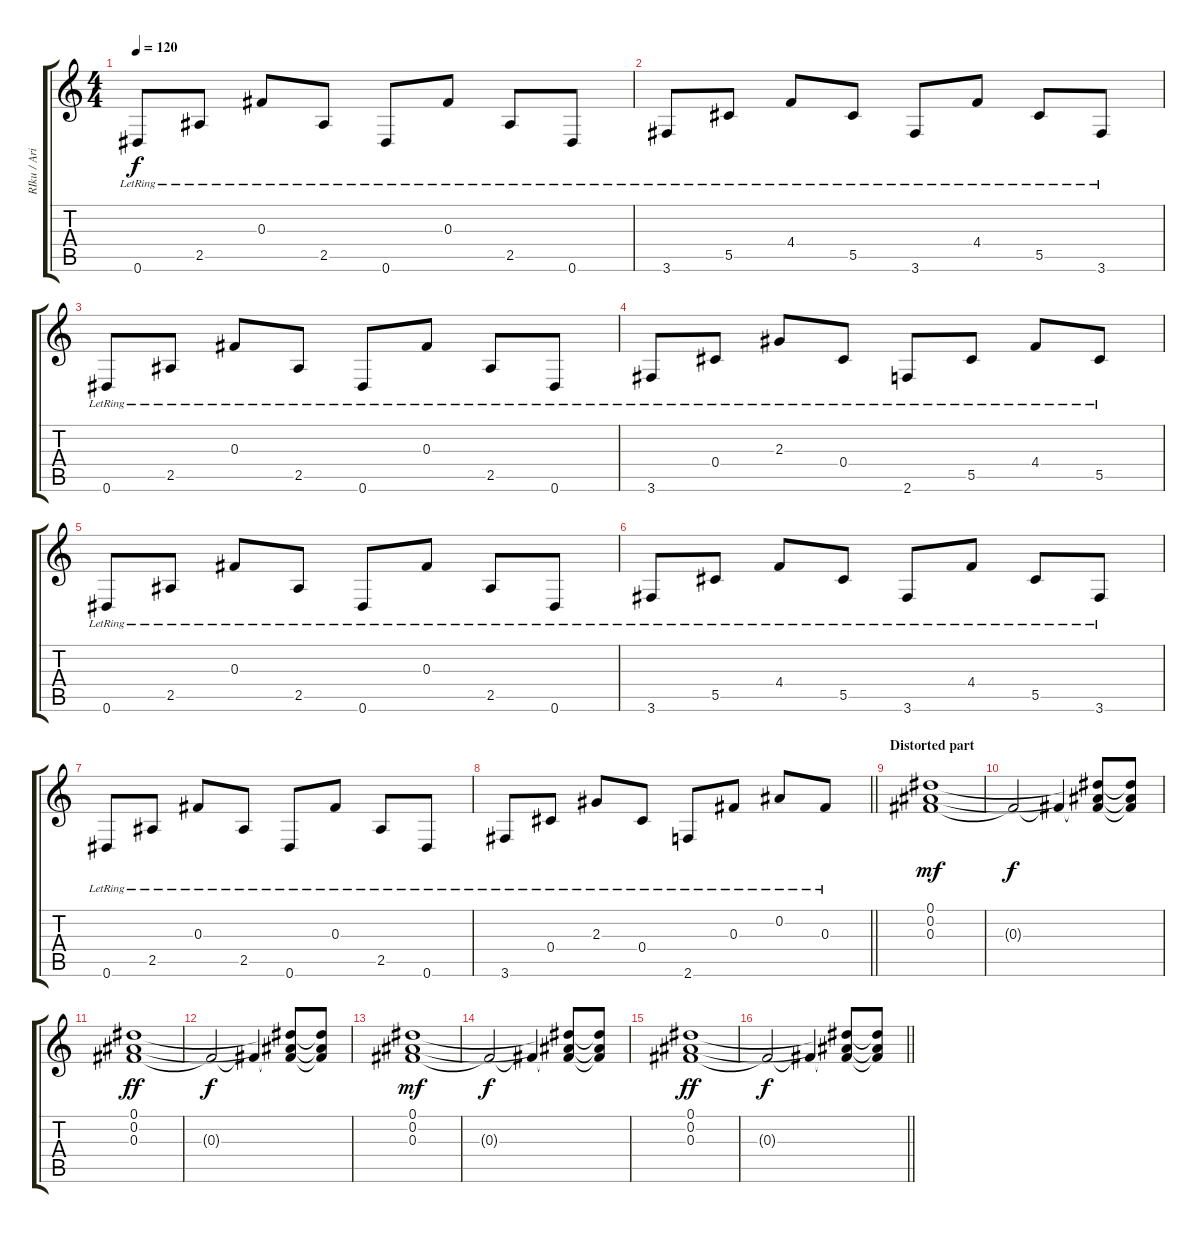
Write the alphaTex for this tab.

\track ("RIku / Ari    Clean/ fill" "RIku / Ari") {instrument electricguitarclean}
\staff {score tabs}
\tuning (Eb4 Bb3 Gb3 Db3 Ab2 Eb2) {hide}
\ts (4 4)
\tempo 120
\clef g2
\ks c
0.6{lr}.8{dy f instrument electricguitarclean} 2.5{lr}.8 0.3{lr}.8 2.5{lr}.8 0.6{lr}.8 0.3{lr}.8 2.5{lr}.8 0.6{lr}.8 |
3.6{lr}.8 5.5{lr}.8 4.4{lr}.8 5.5{lr}.8 3.6{lr}.8 4.4{lr}.8 5.5{lr}.8 3.6{lr}.8 |
0.6{lr}.8 2.5{lr}.8 0.3{lr}.8 2.5{lr}.8 0.6{lr}.8 0.3{lr}.8 2.5{lr}.8 0.6{lr}.8 |
3.6{lr}.8 0.4{lr}.8 2.3{lr}.8 0.4{lr}.8 2.6{lr}.8 5.5{lr}.8 4.4{lr}.8 5.5{lr}.8 |
0.6{lr}.8 2.5{lr}.8 0.3{lr}.8 2.5{lr}.8 0.6{lr}.8 0.3{lr}.8 2.5{lr}.8 0.6{lr}.8 |
3.6{lr}.8 5.5{lr}.8 4.4{lr}.8 5.5{lr}.8 3.6{lr}.8 4.4{lr}.8 5.5{lr}.8 3.6{lr}.8 |
0.6{lr}.8 2.5{lr}.8 0.3{lr}.8 2.5{lr}.8 0.6{lr}.8 0.3{lr}.8 2.5{lr}.8 0.6{lr}.8 |
\barLineRight lightlight
3.6{lr}.8 0.4{lr}.8 2.3{lr}.8 0.4{lr}.8 2.6{lr}.8 0.3{lr}.8 0.2{lr}.8 0.3{lr}.8 |
\section ("" "Distorted part")
(0.1 0.2 0.3).1{dy mf volume 6 instrument distortionguitar} |
0.3{t}.2{dy f} 0.3{t}.4 (0.1{t} 0.2{t} 0.3{t}).8 (0.1{t} 0.2{t} 0.3{t}).8{volume 9} |
(0.1 0.2 0.3).1{dy ff volume 5} |
0.3{t}.2{dy f} 0.3{t}.4 (0.1{t} 0.2{t} 0.3{t}).8 (0.1{t} 0.2{t} 0.3{t}).8{volume 12} |
(0.1 0.2 0.3).1{dy mf volume 6 instrument distortionguitar} |
0.3{t}.2{dy f} 0.3{t}.4 (0.1{t} 0.2{t} 0.3{t}).8 (0.1{t} 0.2{t} 0.3{t}).8{volume 9} |
(0.1 0.2 0.3).1{dy ff volume 5} |
\barLineRight lightlight
0.3{t}.2{dy f} 0.3{t}.4 (0.1{t} 0.2{t} 0.3{t}).8 (0.1{t} 0.2{t} 0.3{t}).8
